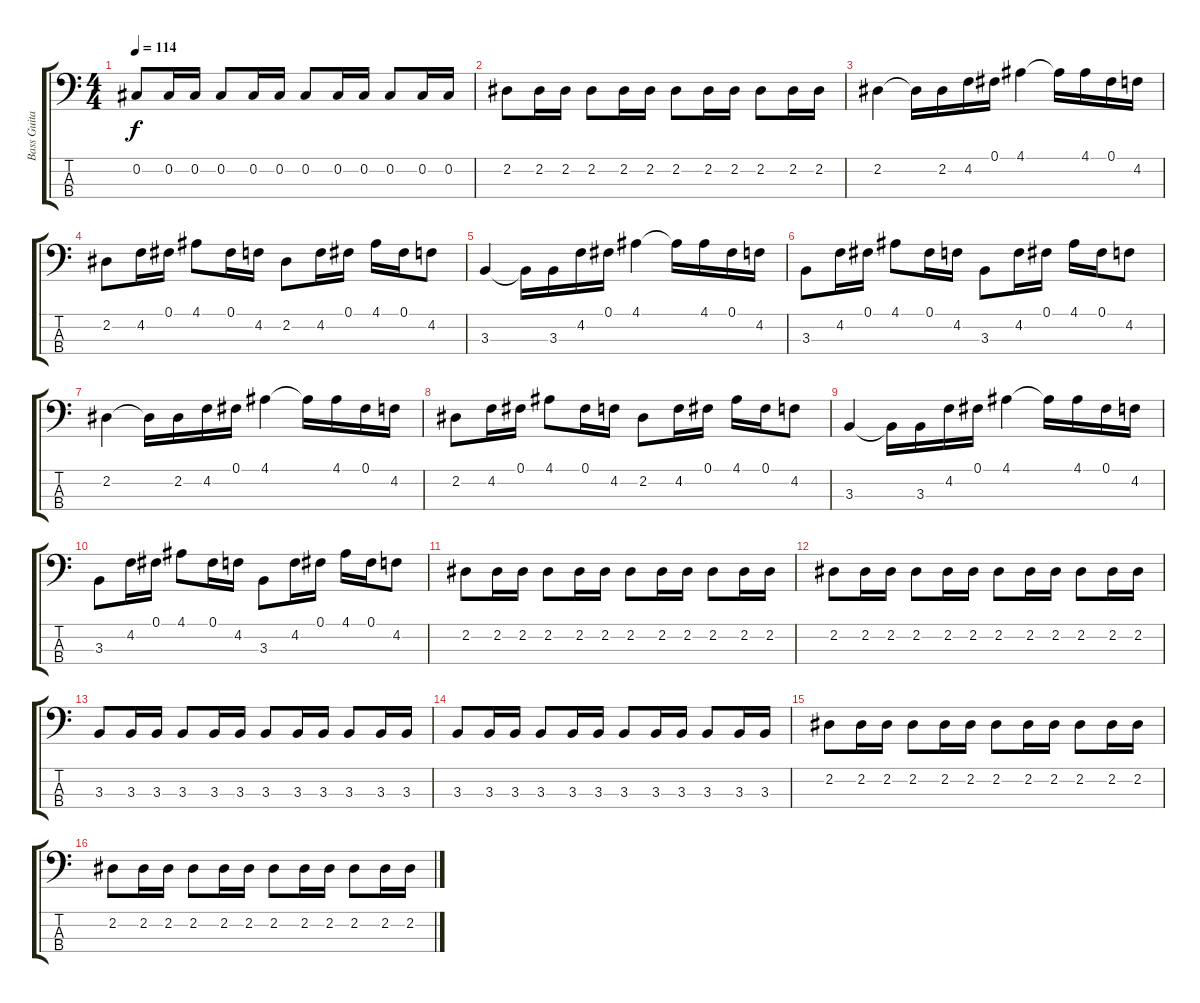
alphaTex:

\track ("Bass Guitar" "Bass Guita") {instrument electricbassfinger}
\staff {score tabs}
\tuning (Gb2 Db2 Ab1 Eb1) {hide}
\ts (4 4)
\tempo 114
\clef f4
\ks c
0.2.8{dy f} 0.2.16 0.2.16 0.2.8 0.2.16 0.2.16 0.2.8 0.2.16 0.2.16 0.2.8 0.2.16 0.2.16 |
2.2.8 2.2.16 2.2.16 2.2.8 2.2.16 2.2.16 2.2.8 2.2.16 2.2.16 2.2.8 2.2.16 2.2.16 |
2.2.4 2.2{t}.16 2.2.16 4.2.16 0.1.16 4.1.4 4.1{t}.16 4.1.16 0.1.16 4.2.16 |
2.2.8 4.2.16 0.1.16 4.1.8 0.1.16 4.2.16 2.2.8 4.2.16 0.1.16 4.1.16 0.1.16 4.2.8 |
3.3.4 3.3{t}.16 3.3.16 4.2.16 0.1.16 4.1.4 4.1{t}.16 4.1.16 0.1.16 4.2.16 |
3.3.8 4.2.16 0.1.16 4.1.8 0.1.16 4.2.16 3.3.8 4.2.16 0.1.16 4.1.16 0.1.16 4.2.8 |
2.2.4 2.2{t}.16 2.2.16 4.2.16 0.1.16 4.1.4 4.1{t}.16 4.1.16 0.1.16 4.2.16 |
2.2.8 4.2.16 0.1.16 4.1.8 0.1.16 4.2.16 2.2.8 4.2.16 0.1.16 4.1.16 0.1.16 4.2.8 |
3.3.4 3.3{t}.16 3.3.16 4.2.16 0.1.16 4.1.4 4.1{t}.16 4.1.16 0.1.16 4.2.16 |
3.3.8 4.2.16 0.1.16 4.1.8 0.1.16 4.2.16 3.3.8 4.2.16 0.1.16 4.1.16 0.1.16 4.2.8 |
2.2.8 2.2.16 2.2.16 2.2.8 2.2.16 2.2.16 2.2.8 2.2.16 2.2.16 2.2.8 2.2.16 2.2.16 |
2.2.8 2.2.16 2.2.16 2.2.8 2.2.16 2.2.16 2.2.8 2.2.16 2.2.16 2.2.8 2.2.16 2.2.16 |
3.3.8 3.3.16 3.3.16 3.3.8 3.3.16 3.3.16 3.3.8 3.3.16 3.3.16 3.3.8 3.3.16 3.3.16 |
3.3.8 3.3.16 3.3.16 3.3.8 3.3.16 3.3.16 3.3.8 3.3.16 3.3.16 3.3.8 3.3.16 3.3.16 |
2.2.8 2.2.16 2.2.16 2.2.8 2.2.16 2.2.16 2.2.8 2.2.16 2.2.16 2.2.8 2.2.16 2.2.16 |
2.2.8 2.2.16 2.2.16 2.2.8 2.2.16 2.2.16 2.2.8 2.2.16 2.2.16 2.2.8 2.2.16 2.2.16
